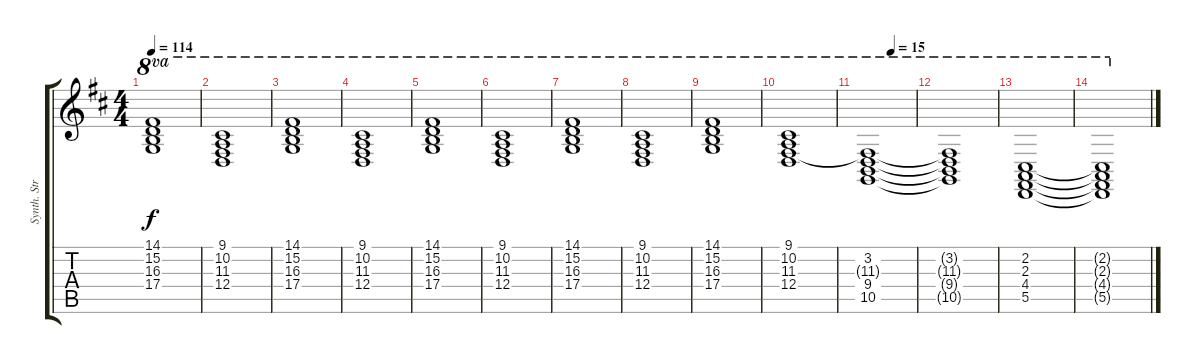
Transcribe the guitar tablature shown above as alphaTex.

\track ("Synth. Strings" "Synth. Str") {instrument stringensemble1}
\staff {score tabs}
\tuning (E4 B3 G3 D3 A2 E2) {hide}
\ts (4 4)
\tempo 114
\clef g2
\ks d
(14.1 15.2 16.3 17.4).1{ot 8va dy f} |
(9.1 10.2 11.3 12.4).1{ot 8va} |
(14.1 15.2 16.3 17.4).1{ot 8va} |
(9.1 10.2 11.3 12.4).1{ot 8va} |
(14.1 15.2 16.3 17.4).1{ot 8va} |
(9.1 10.2 11.3 12.4).1{ot 8va} |
(14.1 15.2 16.3 17.4).1{ot 8va} |
(9.1 10.2 11.3 12.4).1{ot 8va} |
(14.1 15.2 16.3 17.4).1{ot 8va} |
(9.1 10.2 11.3 12.4).1{ot 8va} |
\tempo (15 0.5)
(3.2 11.3{t} 9.4 10.5).1{ot 8va} |
(3.2{t} 11.3{t} 9.4{t} 10.5{t}).1{ot 8va} |
(2.2 2.3 4.4 5.5).1{ot 8va} |
(2.2{t} 2.3{t} 4.4{t} 5.5{t}).1{ot 8va}
